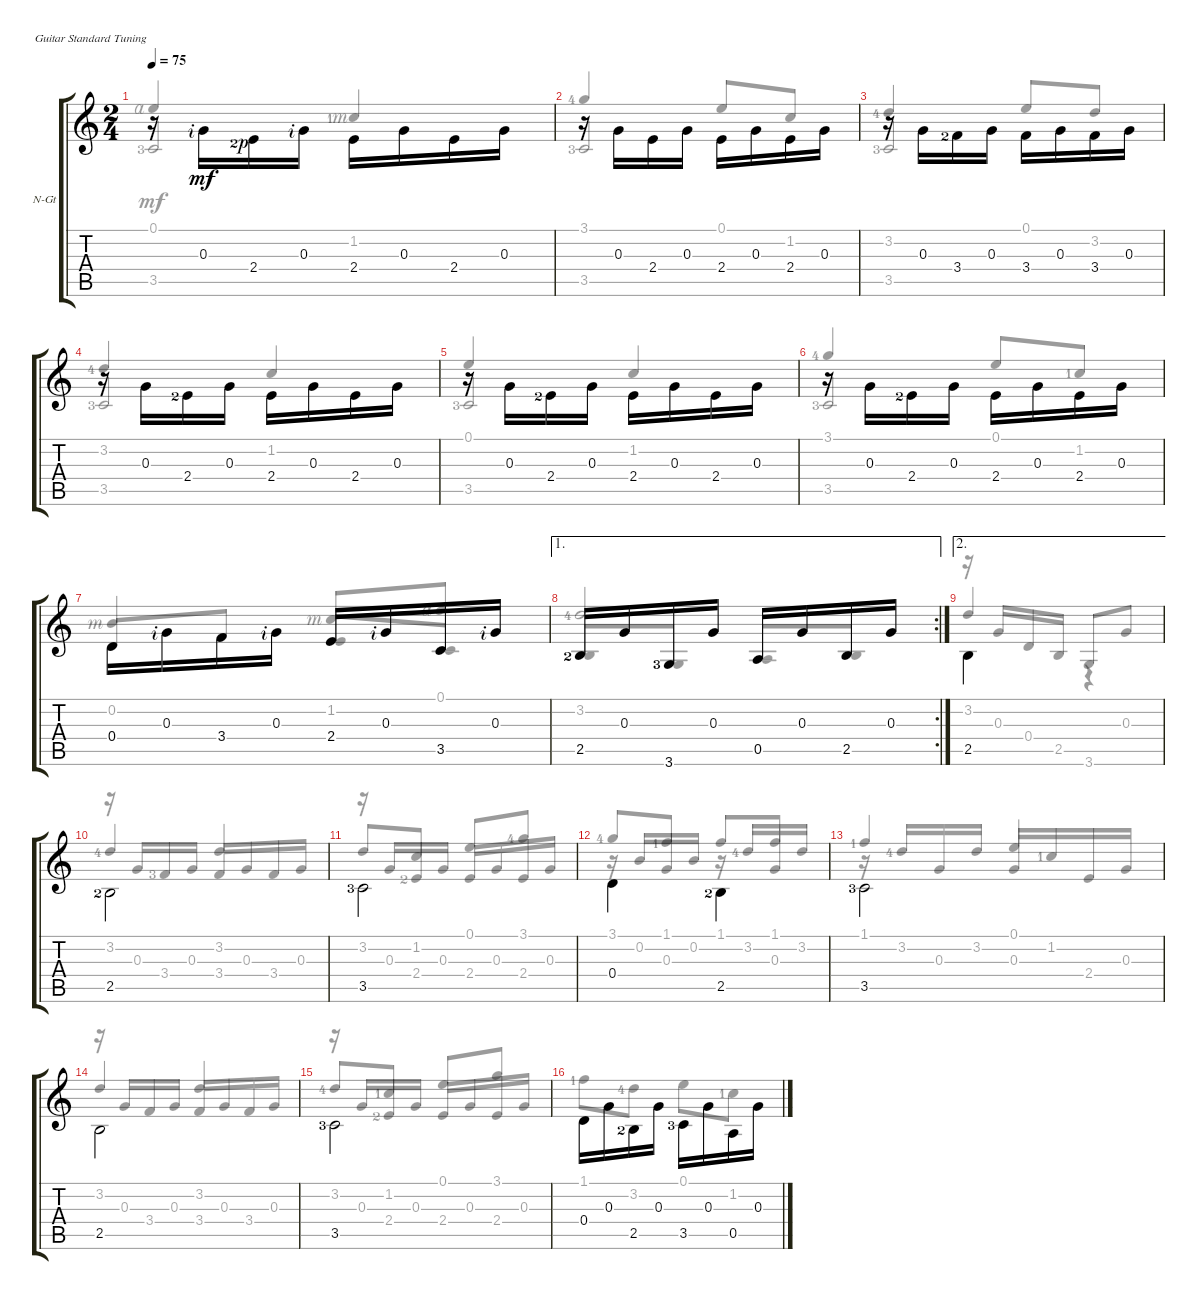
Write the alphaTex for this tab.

\defaultSystemsLayout 4
\bracketExtendMode groupsimilarinstruments
\firstSystemTrackNameOrientation horizontal
\otherSystemsTrackNameOrientation horizontal
\track ("Nylon Guitar" "N-Gt") {instrument acousticguitarnylon}
\staff {score tabs}
\tuning (E4 B3 G3 D3 A2 E2)
\voice
\ts (2 4)
\tempo 75
\clef g2
\ks c
r.16{dy mf instrument acousticguitarnylon} 0.3{rf 2}.16{beam invert} 2.4{lf 3 rf 1}.16 0.3{rf 2}.16 2.4.16{beam invert} 0.3.16 2.4.16 0.3.16 |
r.16{beam invert} 0.3.16{beam invert} 2.4.16 0.3.16 2.4.16{beam invert} 0.3.16 2.4.16 0.3.16 |
r.16 0.3.16{beam invert} 3.4{lf 3}.16 0.3.16 3.4.16{beam invert} 0.3.16 3.4.16 0.3.16 |
r.16{beam invert} 0.3.16{beam invert} 2.4{lf 3}.16 0.3.16 2.4.16{beam invert} 0.3.16 2.4.16 0.3.16 |
r.16{beam invert} 0.3.16{beam invert} 2.4{lf 3}.16 0.3.16 2.4.16{beam invert} 0.3.16 2.4.16 0.3.16 |
r.16{beam invert} 0.3.16{beam invert} 2.4{lf 3}.16 0.3.16 2.4.16{beam invert} 0.3.16 2.4.16 0.3.16 |
0.4.16{beam invert} 0.3{rf 2}.16{beam invert} 3.4.16 0.3{rf 2}.16 2.4.16 0.3{rf 2}.16 3.5.16 0.3{rf 2}.16 |
\ae 1
\rc 2
2.5{lf 3}.16 0.3.16 3.6{lf 4}.16 0.3.16 0.5.16 0.3.16 2.5.16 0.3.16 |
\ae 2
2.5.4{beam invert} |
2.5{lf 3}.2{beam invert} |
3.5{lf 4}.2{beam invert} |
0.4.4{beam invert} 2.5{lf 3}.4{beam invert} |
3.5{lf 4}.2{beam invert} |
2.5.2{beam invert} |
3.5{lf 4}.2{beam invert} |
0.4.16{beam invert} 0.3.16 2.5{lf 3}.16 0.3.16 3.5{lf 4}.16{beam invert} 0.3.16 0.5.16 0.3.16
\voice
\clef g2
\ottava regular
\simile none
\ks c
3.5{lf 4}.2{dy mf beam invert} |
3.5{lf 4}.2{beam invert} |
3.5{lf 4}.2{beam invert} |
3.5{lf 4}.2{beam invert} |
3.5{lf 4}.2{beam invert} |
3.5{lf 4}.2{beam invert} |
0.4.8{beam invert} 3.4.8 2.4.8{beam invert} 3.5.8 |
2.5{lf 3}.8{beam invert} 3.6{lf 4}.8 0.5.8{beam invert} 2.5.8 |
r.16 0.3.16{beam invert} 0.4.16 2.5.16 3.6.8{beam invert} 0.3.8 |
r.16{beam invert} 0.3.16{beam invert} 3.4{lf 4}.16 0.3.16 3.4.16{beam invert} 0.3.16 3.4.16 0.3.16 |
r.16{beam invert} 0.3.16{beam invert} 2.4{lf 3}.16 0.3.16 2.4.16{beam invert} 0.3.16 2.4.16 0.3.16 |
r.16{beam invert} 0.2.16{beam invert} 0.3.16 0.2.16 r.16{beam invert} 3.2{lf 5}.16{beam invert} 0.3.16 3.2.16 |
r.16{beam invert} 3.2{lf 5}.16{beam invert} 0.3.16 3.2.16 0.3.16{beam invert} 1.2{lf 2}.16 2.4.16 0.3.16 |
r.16{beam invert} 0.3.16{beam invert} 3.4.16 0.3.16 3.4.16{beam invert} 0.3.16 3.4.16 0.3.16 |
r.16{beam invert} 0.3.16{beam invert} 2.4{lf 3}.16 0.3.16 2.4.16{beam invert} 0.3.16 2.4.16 0.3.16 |
\voice
\clef g2
\ottava regular
\simile none
\ks c
0.1{rf 4}.4{dy mf beam invert} 1.2{lf 2 rf 3}.4{beam invert} |
3.1{lf 5}.4{beam invert} 0.1.8{beam invert} 1.2.8 |
3.2{lf 5}.4{beam invert} 0.1.8 3.2.8{beam invert} |
3.2{lf 5}.4{beam invert} 1.2.4{beam invert} |
0.1.4{beam invert} 1.2.4{beam invert} |
3.1{lf 5}.4{beam invert} 0.1.8{beam invert} 1.2{lf 2}.8 |
0.2{rf 3}.4{beam invert} 1.2{rf 3}.8{beam invert} 0.1{rf 4}.8 |
3.2{lf 5}.2{beam invert} |
3.2.4{beam invert} r.4 |
3.2{lf 5}.4{beam invert} 3.2.4{beam invert} |
3.2.8{beam invert} 1.2.8 0.1.8{beam invert} 3.1{lf 5}.8 |
3.1{lf 5}.8{beam invert} 1.1{lf 2}.8 1.1.8{beam invert} 1.1.8 |
1.1{lf 2}.4{beam invert} 0.1.4{beam invert} |
3.2.4{beam invert} 3.2.4{beam invert} |
3.2{lf 5}.8{beam invert} 1.2{lf 2}.8 0.1.8{beam invert} 3.1.8 |
1.1{lf 2}.8 3.2{lf 5}.8 0.1.8 1.2{lf 2}.8
